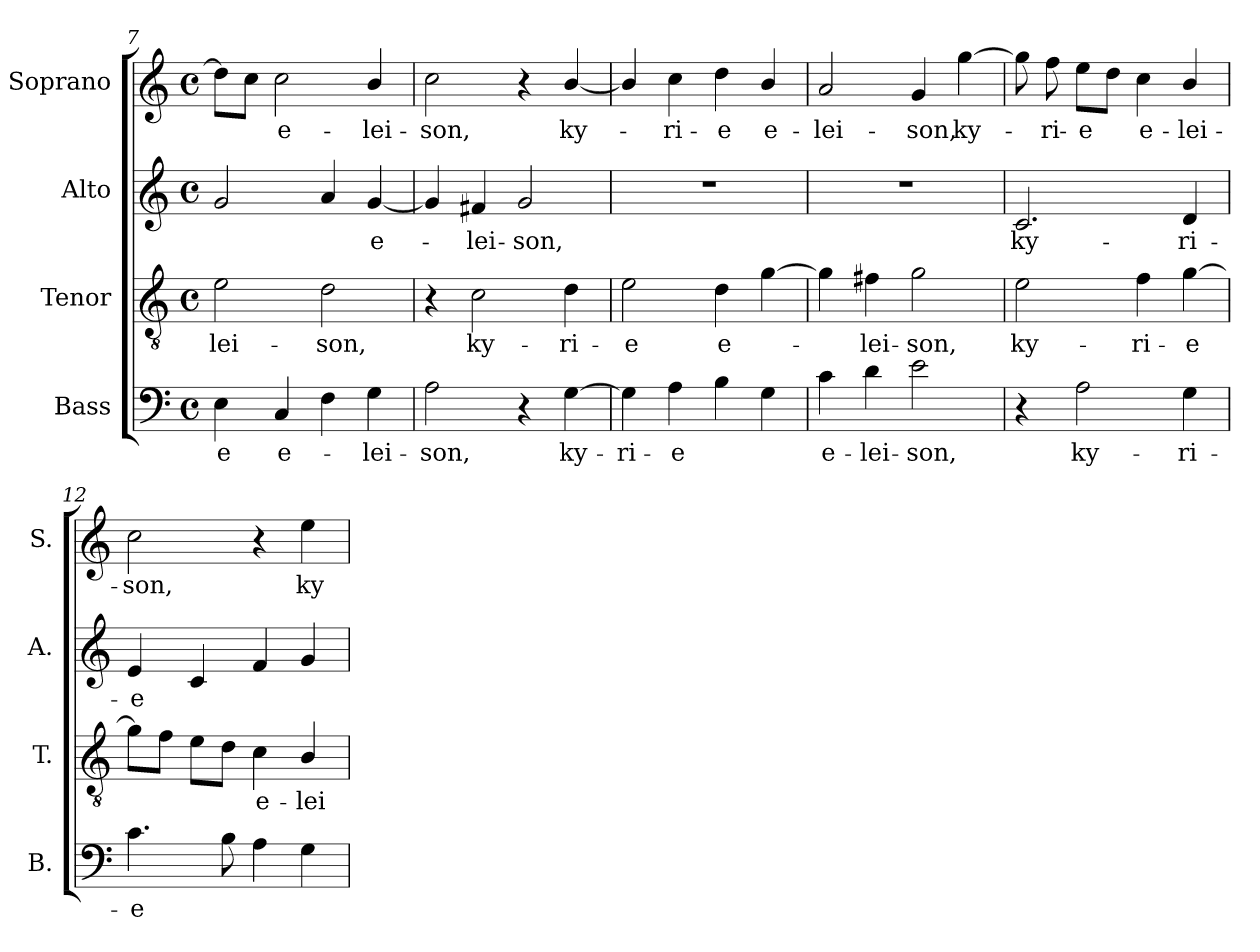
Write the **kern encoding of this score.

**kern	**text	**kern	**text	**kern	**text	**kern	**text
*part4	*part4	*part3	*part3	*part2	*part2	*part1	*part1
*staff4	*staff4	*staff3	*staff3	*staff2	*staff2	*staff1	*staff1
*I"Bass	*	*I"Tenor	*	*I"Alto	*	*I"Soprano	*
*I'B.	*	*I'T.	*	*I'A.	*	*I'S.	*
*clefF4	*	*clefGv2	*	*clefG2	*	*clefG2	*
*	*	*ITrd7c12	*	*	*	*	*
*k[]	*	*k[]	*	*k[]	*	*k[]	*
*C:	*	*C:	*	*C:	*	*C:	*
*M4/4	*	*M4/4	*	*M4/4	*	*M4/4	*
*met(c)	*	*met(c)	*	*met(c)	*	*met(c)	*
=7	=7	=7	=7	=7	=7	=7	=7
!	!LO:LY:b:color=#000000	!	!	!	!	!	!
!	!	!	!LO:LY:b:color=#000000	!	!	!	!
4Ei\	-e	2Ei\	-lei-	2gi/	.	8ddi\L]	.
.	.	.	.	.	.	8cci\J	.
!	!LO:LY:b:color=#000000	!	!	!	!	!	!
!	!	!	!	!	!	!	!LO:LY:b:color=#000000
4Ci/	e-	.	.	.	.	2cci\	e-
!	!	!	!LO:LY:b:color=#000000	!	!	!	!
4Fi\	.	2Di\	-son,	4ai/	.	.	.
!	!LO:LY:b:color=#000000	!	!	!	!	!	!
!	!	!	!	!	!LO:LY:b:color=#000000	!	!
!	!	!	!	!	!	!	!LO:LY:b:color=#000000
4Gi\	-lei-	.	.	[4gi/	e-	4bi/	-lei-
=8	=8	=8	=8	=8	=8	=8	=8
!	!LO:LY:b:color=#000000	!	!	!	!	!	!
!	!	!	!	!	!	!	!LO:LY:b:color=#000000
2Ai\	-son,	4r	.	4gi/]	.	2cci\	-son,
!	!	!	!LO:LY:b:color=#000000	!	!	!	!
!	!	!	!	!	!LO:LY:b:color=#000000	!	!
.	.	2Ci\	ky-	4f#i/	-lei-	.	.
!	!	!	!	!	!LO:LY:b:color=#000000	!	!
4r	.	.	.	2gi/	-son,	4r	.
!	!LO:LY:b:color=#000000	!	!	!	!	!	!
!	!	!	!LO:LY:b:color=#000000	!	!	!	!
!	!	!	!	!	!	!	!LO:LY:b:color=#000000
[4Gi\	ky-	4Di\	-ri-	.	.	[4bi/	ky-
!!LO:LB:g=z
=9	=9	=9	=9	=9	=9	=9	=9
!	!LO:LY:b:color=#000000	!	!	!	!	!	!
!	!	!	!LO:LY:b:color=#000000	!	!	!	!
4Gi\]	-ri-	2Ei\	-e	1r	.	4bi/]	.
!	!LO:LY:b:color=#000000	!	!	!	!	!	!
!	!	!	!	!	!	!	!LO:LY:b:color=#000000
4Ai\	-e	.	.	.	.	4cci\	-ri-
!	!	!	!LO:LY:b:color=#000000	!	!	!	!
!	!	!	!	!	!	!	!LO:LY:b:color=#000000
4Bi\	.	4Di\	e-	.	.	4ddi\	-e
!	!	!	!	!	!	!	!LO:LY:b:color=#000000
4Gi\	.	[4Gi\	.	.	.	4bi/	e-
=10	=10	=10	=10	=10	=10	=10	=10
!	!LO:LY:b:color=#000000	!	!	!	!	!	!
!	!	!	!	!	!	!	!LO:LY:b:color=#000000
4ci\	e-	4Gi\]	.	1r	.	2ai/	-lei-
!	!LO:LY:b:color=#000000	!	!	!	!	!	!
!	!	!	!LO:LY:b:color=#000000	!	!	!	!
4di\	-lei-	4F#i\	-lei-	.	.	.	.
!	!LO:LY:b:color=#000000	!	!	!	!	!	!
!	!	!	!LO:LY:b:color=#000000	!	!	!	!
!	!	!	!	!	!	!	!LO:LY:b:color=#000000
2ei\	-son,	2Gi\	-son,	.	.	4gi/	-son,
!	!	!	!	!	!	!	!LO:LY:b:color=#000000
.	.	.	.	.	.	[4ggi\	ky-
=11	=11	=11	=11	=11	=11	=11	=11
!	!	!	!LO:LY:b:color=#000000	!	!	!	!
!	!	!	!	!	!LO:LY:b:color=#000000	!	!
4r	.	2Ei\	ky-	2.ci/	ky-	8ggi\]	.
!	!	!	!	!	!	!	!LO:LY:b:color=#000000
.	.	.	.	.	.	8ffi\	-ri-
!	!LO:LY:b:color=#000000	!	!	!	!	!	!
!	!	!	!	!	!	!	!LO:LY:b:color=#000000
2Ai\	ky-	.	.	.	.	8eei\L	-e
.	.	.	.	.	.	8ddi\J	.
!	!	!	!LO:LY:b:color=#000000	!	!	!	!
!	!	!	!	!	!	!	!LO:LY:b:color=#000000
.	.	4Fi\	-ri-	.	.	4cci\	e-
!	!LO:LY:b:color=#000000	!	!	!	!	!	!
!	!	!	!LO:LY:b:color=#000000	!	!	!	!
!	!	!	!	!	!LO:LY:b:color=#000000	!	!
!	!	!	!	!	!	!	!LO:LY:b:color=#000000
4Gi\	-ri-	[4Gi\	-e	4di/	-ri-	4bi/	-lei-
=12	=12	=12	=12	=12	=12	=12	=12
!	!LO:LY:b:color=#000000	!	!	!	!	!	!
!	!	!	!	!	!LO:LY:b:color=#000000	!	!
!	!	!	!	!	!	!	!LO:LY:b:color=#000000
4.ci\	-e	8Gi\L]	.	4ei/	-e	2cci\	-son,
.	.	8Fi\J	.	.	.	.	.
.	.	8Ei\L	.	4ci/	.	.	.
8Bi\	.	8Di\J	.	.	.	.	.
!	!	!	!LO:LY:b:color=#000000	!	!	!	!
4Ai\	.	4Ci\	e-	4fi/	.	4r	.
!	!	!	!LO:LY:b:color=#000000	!	!	!	!
!	!	!	!	!	!	!	!LO:LY:b:color=#000000
4Gi\	.	4BBi/	-lei-	4gi/	.	4eei\	ky-
=	=	=	=	=	=	=	=
*-	*-	*-	*-	*-	*-	*-	*-
